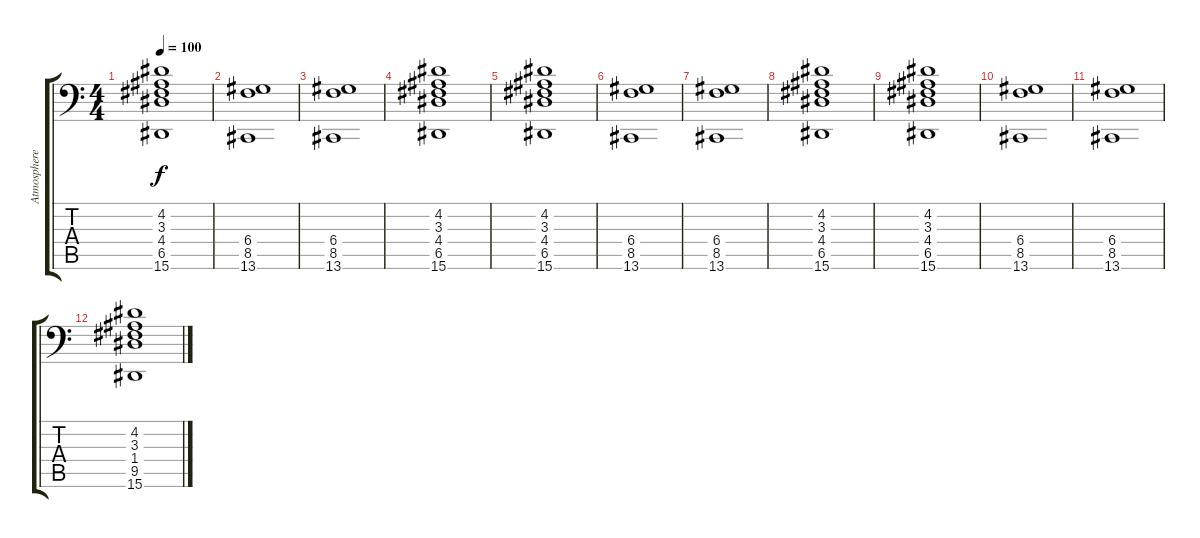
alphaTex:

\track ("Atmosphere" "Atmosphere") {instrument synthstrings1}
\staff {score tabs}
\tuning (E4 B3 G3 D3 A2 C1) {hide}
\ts (4 4)
\tempo 100
\clef f4
\ks c
(4.2 3.3 4.4 6.5 15.6).1{dy f} |
(6.4 8.5 13.6).1 |
(6.4 8.5 13.6).1 |
(4.2 3.3 4.4 6.5 15.6).1 |
(4.2 3.3 4.4 6.5 15.6).1 |
(6.4 8.5 13.6).1 |
(6.4 8.5 13.6).1 |
(4.2 3.3 4.4 6.5 15.6).1 |
(4.2 3.3 4.4 6.5 15.6).1 |
(6.4 8.5 13.6).1 |
(6.4 8.5 13.6).1 |
(4.2 3.3 1.4 9.5 15.6).1
